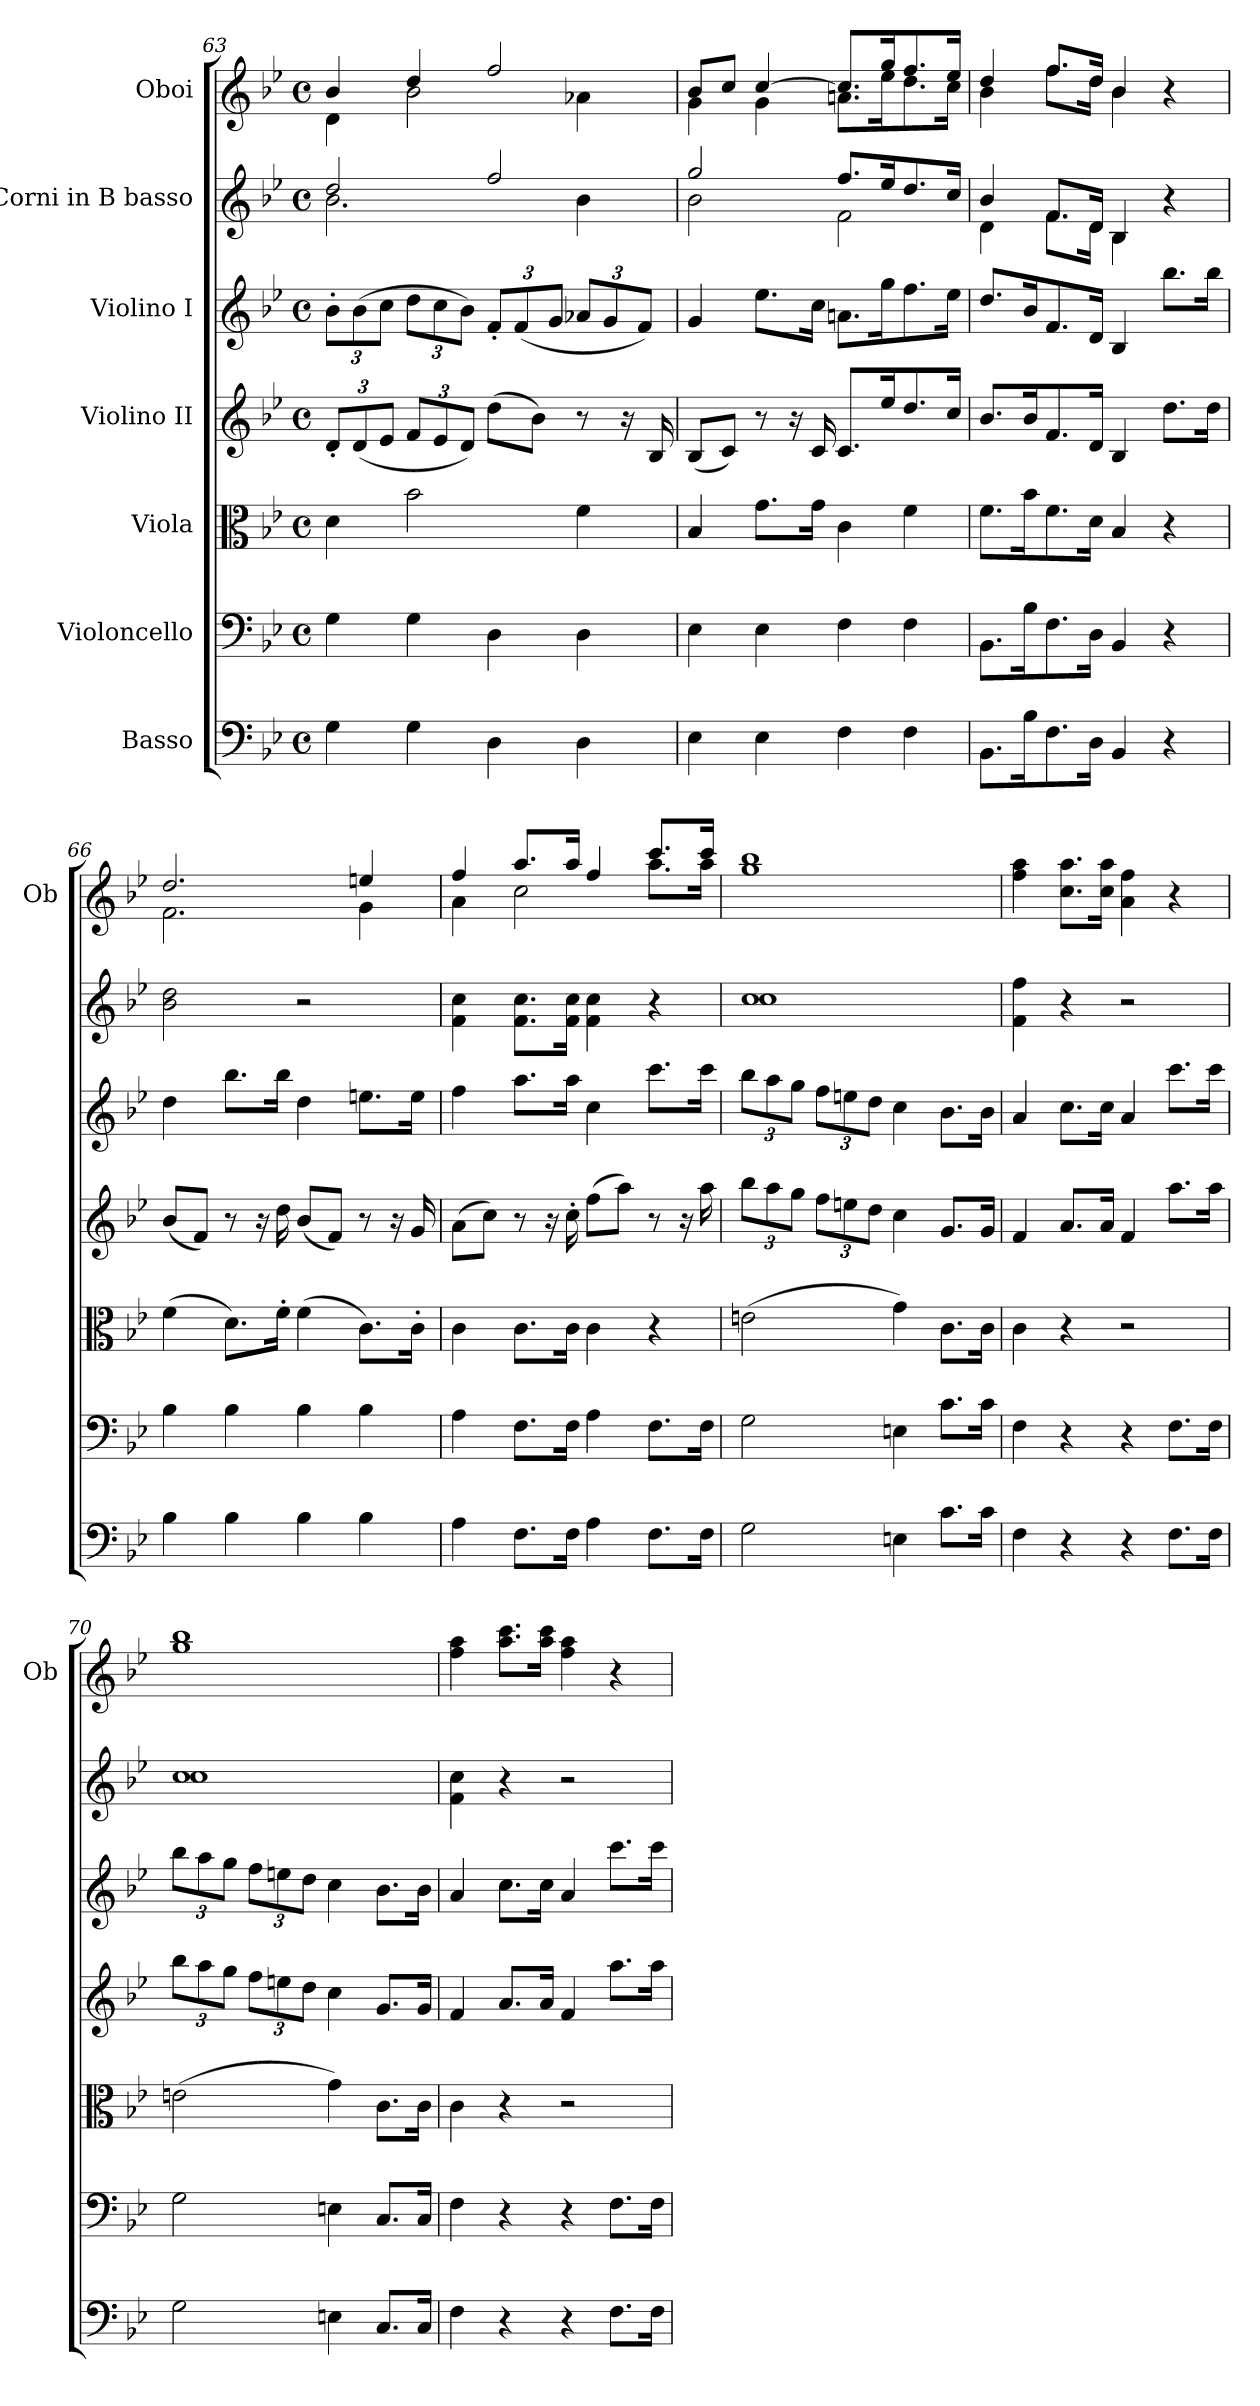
**kern	**kern	**kern	**kern	**kern	**kern	**kern
*part7	*part6	*part5	*part4	*part3	*part2	*part1
*staff7	*staff6	*staff5	*staff4	*staff3	*staff2	*staff1
*I"Basso	*I"Violoncello	*I"Viola	*I"Violino II	*I"Violino I	*I"Corni in B basso	*I"Oboi
*	*	*	*	*	*	*I'Ob
*clefF4	*clefF4	*clefC3	*clefG2	*clefG2	*clefG2	*clefG2
*ITrd7c12	*	*	*	*	*ITrd8c14	*
*k[b-e-]	*k[b-e-]	*k[b-e-]	*k[b-e-]	*k[b-e-]	*k[b-e-]	*k[b-e-]
*M4/4	*M4/4	*M4/4	*M4/4	*M4/4	*M4/4	*M4/4
*met(c)	*met(c)	*met(c)	*met(c)	*met(c)	*met(c)	*met(c)
*	*	*	*Xbrackettup	*Xbrackettup	*	*
=63	=63	=63	=63	=63	=63	=63
*	*	*	*	*	*^	*^
4GG\	4G\	4d\	12d'/L	12b-'\L	2d/	2.B-\	4b-/	4d\
.	.	.	(<12d/	(>12b-\	.	.	.	.
.	.	.	12e-/J	12cc\J	.	.	.	.
4GG\	4G\	2b-\	12f/L	12dd\L	.	.	4dd/	2b-\
.	.	.	12e-/	12cc\	.	.	.	.
.	.	.	12d/J)	12b-\J)	.	.	.	.
4DD\	4D\	.	(>8dd\L	12f'/L	2f/	.	2ff/	.
.	.	.	.	(<12f/	.	.	.	.
.	.	.	8b-\J)	.	.	.	.	.
.	.	.	.	12g/J	.	.	.	.
4DD\	4D\	4f\	8r	12a-X/L	.	4B-\	.	4a-X\
.	.	.	.	12g/	.	.	.	.
.	.	.	16r	.	.	.	.	.
.	.	.	.	12f/J)	.	.	.	.
.	.	.	16B-/	.	.	.	.	.
=64	=64	=64	=64	=64	=64	=64	=64	=64
4EE-\	4E-\	4B-/	(<8B-/L	4g/	2g/	2B-\	8b-/L	4g\
.	.	.	8c/J)	.	.	.	8cc/J	.
4EE-\	4E-\	8.g\L	8r	8.ee-\L	.	.	[4cc/	4g\
.	.	.	16r	.	.	.	.	.
.	.	16g\Jk	16c/	16cc\Jk	.	.	.	.
4FF\	4F\	4c\	8.c/L	8.an\L	8.f/L	2F\	8.cc/L]	8.an\L
.	.	.	16ee-/K	16gg\K	16e-/K	.	16gg/K	16ee-\K
4FF\	4F\	4f\	8.dd/	8.ff\	8.d/	.	8.ff/	8.dd\
.	.	.	16cc/Jk	16ee-\Jk	16c/Jk	.	16ee-/Jk	16cc\Jk
=65	=65	=65	=65	=65	=65	=65	=65	=65
8.BBB-\L	8.BB-\L	8.f\L	8.b-/L	8.dd/L	4B-/	4D\	4dd/	4b-\
16BB-\K	16B-\K	16b-\K	16b-/K	16b-/K	.	.	.	.
8.FF\	8.F\	8.f\	8.f/	8.f/	8.F/L	8.F\L	8.ff/L	8.ff\L
16DD\Jk	16D\Jk	16d\Jk	16d/Jk	16d/Jk	16D/Jk	16D\Jk	16dd/Jk	16dd\Jk
4BBB-/	4BB-/	4B-/	4B-/	4B-/	4BB-/	4BB-\	4b-/	4b-\
4r	4r	4r	8.dd\L	8.bb-\L	4r	4ryy	4r	4ryy
.	.	.	16dd\Jk	16bb-\Jk	.	.	.	.
*	*	*	*	*	*v	*v	*	*
=66	=66	=66	=66	=66	=66	=66	=66
4BB-\	4B-\	(>4f\	(<8b-/L	4dd\	2B-\ 2d\	2.dd/	2.f\
.	.	.	8f/J)	.	.	.	.
4BB-\	4B-\	8.d\L)	8r	8.bb-\L	.	.	.
.	.	.	16r	.	.	.	.
.	.	16f'\Jk	16dd\	16bb-\Jk	.	.	.
4BB-\	4B-\	(>4f\	(<8b-/L	4dd\	2r	.	.
.	.	.	8f/J)	.	.	.	.
4BB-\	4B-\	8.c\L)	8r	8.een\L	.	4een/	4g\
.	.	.	16r	.	.	.	.
.	.	16c'\Jk	16g/	16ee\Jk	.	.	.
=67	=67	=67	=67	=67	=67	=67	=67
4AA\	4A\	4c\	(>8a\L	4ff\	4F\ 4c\	4ff/	4a\
.	.	.	8cc\J)	.	.	.	.
8.FF\L	8.F\L	8.c\L	8r	8.aa\L	8.F\ 8.c\L	8.aa/L	2cc\
.	.	.	16r	.	.	.	.
16FF\Jk	16F\Jk	16c\Jk	16cc'\	16aa\Jk	16F\ 16c\Jk	16aa/Jk	.
4AA\	4A\	4c\	(>8ff\L	4cc\	4F\ 4c\	4ff/	.
.	.	.	8aa\J)	.	.	.	.
8.FF\L	8.F\L	4r	8r	8.ccc\L	4r	8.ccc/L	8.aa\L
.	.	.	16r	.	.	.	.
16FF\Jk	16F\Jk	.	16aa\	16ccc\Jk	.	16ccc/Jk	16aa\Jk
*	*	*	*	*	*	*v	*v
!!LO:PB:g=z
=68	=68	=68	=68	=68	=68	=68
*	*	*	*	*	*^	*
2GG\	2G\	(>2en\	12bb-\L	12bb-\L	1c	1c	1gg 1bb-
.	.	.	12aa\	12aa\	.	.	.
.	.	.	12gg\J	12gg\J	.	.	.
.	.	.	12ff\L	12ff\L	.	.	.
.	.	.	12een\	12een\	.	.	.
.	.	.	12dd\J	12dd\J	.	.	.
4EEn\	4En\	4g\)	4cc\	4cc\	.	.	.
8.C\L	8.c\L	8.c\L	8.g/L	8.b-\L	.	.	.
16C\Jk	16c\Jk	16c\Jk	16g/Jk	16b-\Jk	.	.	.
*	*	*	*	*	*v	*v	*
=69	=69	=69	=69	=69	=69	=69
4FF\	4F\	4c\	4f/	4a/	4F\ 4f\	4ff\ 4aa\
4r	4r	4r	8.a/L	8.cc\L	4r	8.cc\ 8.aa\L
.	.	.	16a/Jk	16cc\Jk	.	16cc\ 16aa\Jk
4r	4r	2r	4f/	4a/	2r	4a\ 4ff\
8.FF\L	8.F\L	.	8.aa\L	8.ccc\L	.	4r
16FF\Jk	16F\Jk	.	16aa\Jk	16ccc\Jk	.	.
=70	=70	=70	=70	=70	=70	=70
*	*	*	*	*	*^	*
2GG\	2G\	(>2en\	12bb-\L	12bb-\L	1c	1c	1gg 1bb-
.	.	.	12aa\	12aa\	.	.	.
.	.	.	12gg\J	12gg\J	.	.	.
.	.	.	12ff\L	12ff\L	.	.	.
.	.	.	12een\	12een\	.	.	.
.	.	.	12dd\J	12dd\J	.	.	.
4EEn\	4En\	4g\)	4cc\	4cc\	.	.	.
8.CC/L	8.C/L	8.c\L	8.g/L	8.b-\L	.	.	.
16CC/Jk	16C/Jk	16c\Jk	16g/Jk	16b-\Jk	.	.	.
*	*	*	*	*	*v	*v	*
=71	=71	=71	=71	=71	=71	=71
4FF\	4F\	4c\	4f/	4a/	4F\ 4c\	4ff\ 4aa\
4r	4r	4r	8.a/L	8.cc\L	4r	8.aa\ 8.ccc\L
.	.	.	16a/Jk	16cc\Jk	.	16aa\ 16ccc\Jk
4r	4r	2r	4f/	4a/	2r	4ff\ 4aa\
8.FF\L	8.F\L	.	8.aa\L	8.ccc\L	.	4r
16FF\Jk	16F\Jk	.	16aa\Jk	16ccc\Jk	.	.
=	=	=	=	=	=	=
*-	*-	*-	*-	*-	*-	*-
